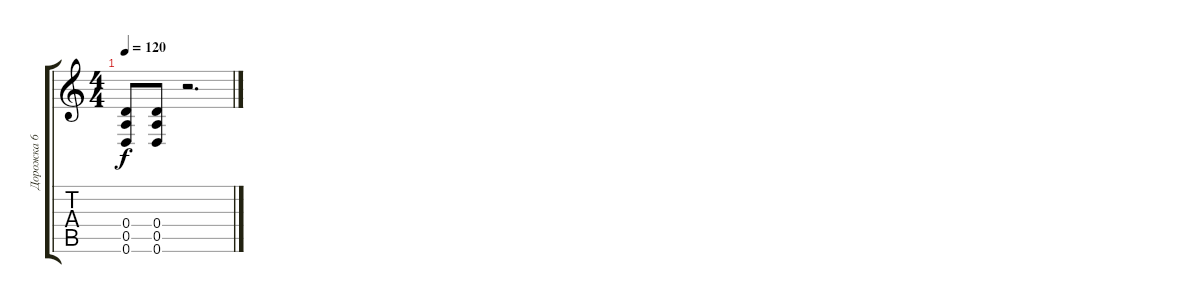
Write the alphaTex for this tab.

\track ("Дорожка 6" "Дорожка 6") {instrument distortionguitar}
\staff {score tabs}
\tuning (E4 B3 G3 D3 A2 D2) {hide}
\ts (4 4)
\tempo 120
\clef g2
\ks c
(0.4 0.5 0.6).8{dy f} (0.4 0.5 0.6).8 r.2{d}
